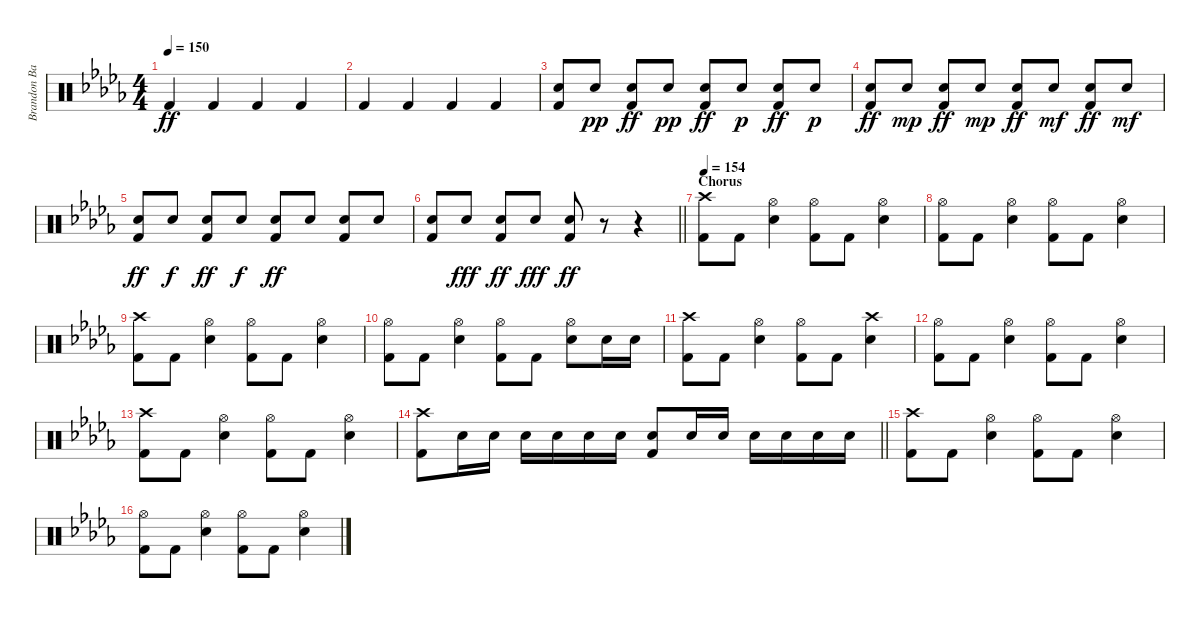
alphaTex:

\track ("Brandon Barnes - Drums" "Brandon Ba") {instrument percussion}
\staff {score}
\articulation defaults
\ts (4 4)
\tempo 150
\clef neutral
\ks db "Kick (hit) 2".4{dy ff} "Kick (hit) 2".4 "Kick (hit) 2".4 "Kick (hit) 2".4
|
"Kick (hit) 2".4 "Kick (hit) 2".4 "Kick (hit) 2".4 "Kick (hit) 2".4 |
("Snare (hit) 2" "Kick (hit) 2").8 "Snare (hit) 2".8{dy pp} ("Snare (hit) 2" "Kick (hit) 2").8{dy ff} "Snare (hit) 2".8{dy pp} ("Snare (hit) 2" "Kick (hit) 2").8{dy ff} "Snare (hit) 2".8{dy p} ("Snare (hit) 2" "Kick (hit) 2").8{dy ff} "Snare (hit) 2".8{dy p} |
("Snare (hit) 2" "Kick (hit) 2").8{dy ff} "Snare (hit) 2".8{dy mp} ("Snare (hit) 2" "Kick (hit) 2").8{dy ff} "Snare (hit) 2".8{dy mp} ("Snare (hit) 2" "Kick (hit) 2").8{dy ff} "Snare (hit) 2".8{dy mf} ("Snare (hit) 2" "Kick (hit) 2").8{dy ff} "Snare (hit) 2".8{dy mf} |
("Snare (hit) 2" "Kick (hit) 2").8{dy ff} "Snare (hit) 2".8{dy f} ("Snare (hit) 2" "Kick (hit) 2").8{dy ff} "Snare (hit) 2".8{dy f} ("Snare (hit) 2" "Kick (hit) 2").8{dy ff} "Snare (hit) 2".8 ("Snare (hit) 2" "Kick (hit) 2").8 "Snare (hit) 2".8 |
\barLineRight lightlight
("Snare (hit) 2" "Kick (hit) 2").8 "Snare (hit) 2".8{dy fff} ("Snare (hit) 2" "Kick (hit) 2").8{dy ff} "Snare (hit) 2".8{dy fff} ("Snare (hit) 2" "Kick (hit) 2").8{dy ff} r.8 r.4 |
\section ("" "Chorus")
\tempo 154
("Kick (hit) 2" "Crash high (hit)").8 "Kick (hit) 2".8 ("Snare (hit) 2" "Hi-Hat (open)").4 ("Kick (hit) 2" "Hi-Hat (open)").8 "Kick (hit) 2".8 ("Snare (hit) 2" "Hi-Hat (open)").4 |
("Kick (hit) 2" "Hi-Hat (open)").8 "Kick (hit) 2".8 ("Snare (hit) 2" "Hi-Hat (open)").4 ("Kick (hit) 2" "Hi-Hat (open)").8 "Kick (hit) 2".8 ("Snare (hit) 2" "Hi-Hat (open)").4 |
("Kick (hit) 2" "Crash high (hit)").8 "Kick (hit) 2".8 ("Snare (hit) 2" "Hi-Hat (open)").4 ("Kick (hit) 2" "Hi-Hat (open)").8 "Kick (hit) 2".8 ("Snare (hit) 2" "Hi-Hat (open)").4 |
("Kick (hit) 2" "Hi-Hat (open)").8 "Kick (hit) 2".8 ("Snare (hit) 2" "Hi-Hat (open)").4 ("Kick (hit) 2" "Hi-Hat (open)").8 "Kick (hit) 2".8 ("Snare (hit) 2" "Hi-Hat (open)").8 "Snare (hit) 2".16 "Snare (hit) 2".16 |
("Kick (hit) 2" "Crash high (hit)").8 "Kick (hit) 2".8 ("Snare (hit) 2" "Hi-Hat (open)").4 ("Kick (hit) 2" "Hi-Hat (open)").8 "Kick (hit) 2".8 ("Snare (hit) 2" "Crash high (hit)").4 |
("Kick (hit) 2" "Hi-Hat (open)").8 "Kick (hit) 2".8 ("Snare (hit) 2" "Hi-Hat (open)").4 ("Kick (hit) 2" "Hi-Hat (open)").8 "Kick (hit) 2".8 ("Snare (hit) 2" "Hi-Hat (open)").4 |
("Kick (hit) 2" "Crash high (hit)").8 "Kick (hit) 2".8 ("Snare (hit) 2" "Hi-Hat (open)").4 ("Kick (hit) 2" "Hi-Hat (open)").8 "Kick (hit) 2".8 ("Snare (hit) 2" "Hi-Hat (open)").4 |
\barLineRight lightlight
("Kick (hit) 2" "Crash high (hit)").8 "Snare (hit) 2".16 "Snare (hit) 2".16 "Snare (hit) 2".16 "Snare (hit) 2".16 "Snare (hit) 2".16 "Snare (hit) 2".16 ("Kick (hit) 2" "Snare (hit) 2").8 "Snare (hit) 2".16 "Snare (hit) 2".16 "Snare (hit) 2".16 "Snare (hit) 2".16 "Snare (hit) 2".16 "Snare (hit) 2".16 |
("Kick (hit) 2" "Crash high (hit)").8 "Kick (hit) 2".8 ("Snare (hit) 2" "Hi-Hat (open)").4 ("Kick (hit) 2" "Hi-Hat (open)").8 "Kick (hit) 2".8 ("Snare (hit) 2" "Hi-Hat (open)").4 |
("Kick (hit) 2" "Hi-Hat (open)").8 "Kick (hit) 2".8 ("Snare (hit) 2" "Hi-Hat (open)").4 ("Kick (hit) 2" "Hi-Hat (open)").8 "Kick (hit) 2".8 ("Snare (hit) 2" "Hi-Hat (open)").4
